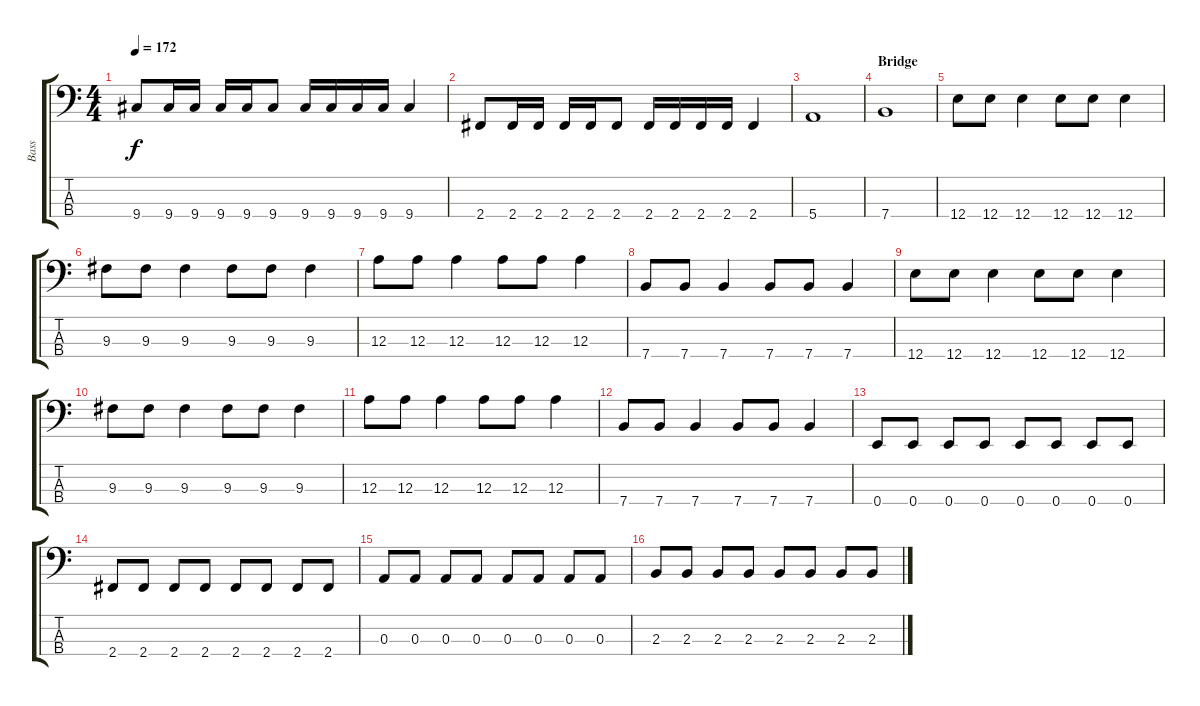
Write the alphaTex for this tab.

\track ("Bass" "Bass") {instrument electricbasspick}
\staff {score tabs}
\tuning (G2 D2 A1 E1) {hide}
\ts (4 4)
\tempo 172
\clef f4
\ks c
9.4.8{dy f} 9.4.16 9.4.16 9.4.16 9.4.16 9.4.8 9.4.16 9.4.16 9.4.16 9.4.16 9.4.4 |
2.4.8 2.4.16 2.4.16 2.4.16 2.4.16 2.4.8 2.4.16 2.4.16 2.4.16 2.4.16 2.4.4 |
5.4.1 |
\section ("" "Bridge")
7.4.1 |
12.4.8 12.4.8 12.4.4 12.4.8 12.4.8 12.4.4 |
9.3.8 9.3.8 9.3.4 9.3.8 9.3.8 9.3.4 |
12.3.8 12.3.8 12.3.4 12.3.8 12.3.8 12.3.4 |
7.4.8 7.4.8 7.4.4 7.4.8 7.4.8 7.4.4 |
12.4.8 12.4.8 12.4.4 12.4.8 12.4.8 12.4.4 |
9.3.8 9.3.8 9.3.4 9.3.8 9.3.8 9.3.4 |
12.3.8 12.3.8 12.3.4 12.3.8 12.3.8 12.3.4 |
7.4.8 7.4.8 7.4.4 7.4.8 7.4.8 7.4.4 |
0.4.8 0.4.8 0.4.8 0.4.8 0.4.8 0.4.8 0.4.8 0.4.8 |
2.4.8 2.4.8 2.4.8 2.4.8 2.4.8 2.4.8 2.4.8 2.4.8 |
0.3.8 0.3.8 0.3.8 0.3.8 0.3.8 0.3.8 0.3.8 0.3.8 |
2.3.8 2.3.8 2.3.8 2.3.8 2.3.8 2.3.8 2.3.8 2.3.8
